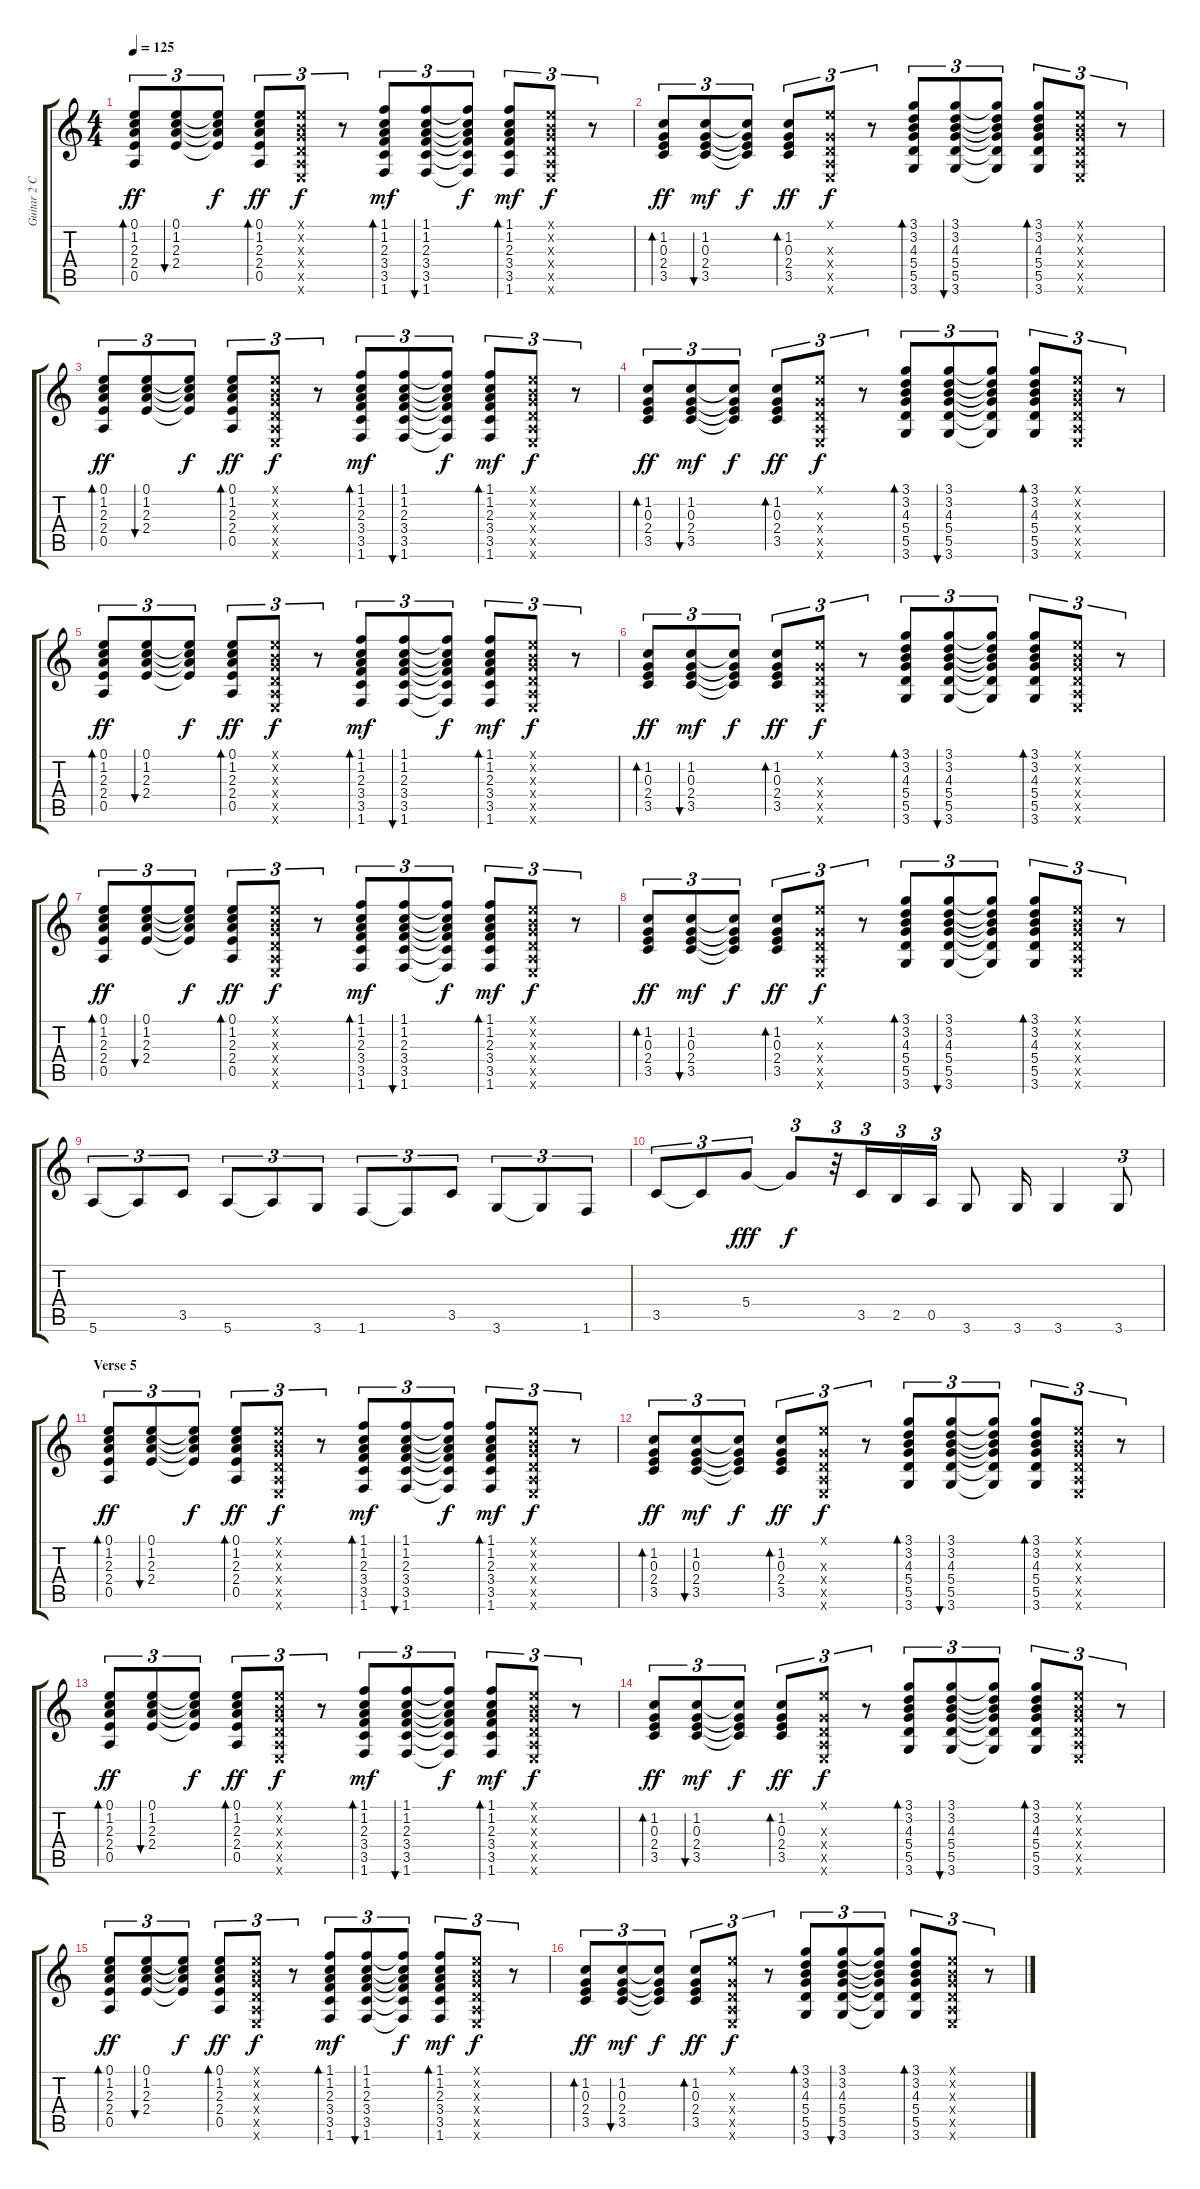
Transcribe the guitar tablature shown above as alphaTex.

\track ("Guitar 2 Clean + Small reverb" "Guitar 2 C") {instrument electricguitarclean}
\staff {score tabs}
\tuning (E4 B3 G3 D3 A2 E2) {hide}
\ts (4 4)
\tempo 125
\clef g2
\ks c
(0.1 1.2 2.3 2.4 0.5).8{tu (3 2) bd 30 dy ff} (0.1 1.2 2.3 2.4).8{tu (3 2) bu 30} (0.1{t} 1.2{t} 2.3{t} 2.4{t}).8{tu (3 2) dy f} (0.1 1.2 2.3 2.4 0.5).8{tu (3 2) bd 30 dy ff} (0.1{x} 0.2{x} 0.3{x} 0.4{x} 0.5{x} 0.6{x}).8{tu (3 2) dy f} r.8{tu (3 2)} (1.1 1.2 2.3 3.4 3.5 1.6).8{tu (3 2) bd 30 dy mf} (1.1 1.2 2.3 3.4 3.5 1.6).8{tu (3 2) bu 30} (1.1{t} 1.2{t} 2.3{t} 3.4{t} 3.5{t} 1.6{t}).8{tu (3 2) dy f} (1.1 1.2 2.3 3.4 3.5 1.6).8{tu (3 2) bd 30 dy mf} (0.1{x} 0.2{x} 0.3{x} 0.4{x} 0.5{x} 0.6{x}).8{tu (3 2) dy f} r.8{tu (3 2)} |
(1.2 0.3 2.4 3.5).8{tu (3 2) bd 30 dy ff} (1.2 0.3 2.4 3.5).8{tu (3 2) bu 30 dy mf} (1.2{t} 0.3{t} 2.4{t} 3.5{t}).8{tu (3 2) dy f} (1.2 0.3 2.4 3.5).8{tu (3 2) bd 30 dy ff} (0.1{x} 0.3{x} 0.4{x} 0.5{x} 0.6{x}).8{tu (3 2) dy f} r.8{tu (3 2)} (3.1 3.2 4.3 5.4 5.5 3.6).8{tu (3 2) bd 30} (3.1 3.2 4.3 5.4 5.5 3.6).8{tu (3 2) bu 30} (3.1{t} 3.2{t} 4.3{t} 5.4{t} 5.5{t} 3.6{t}).8{tu (3 2)} (3.1 3.2 4.3 5.4 5.5 3.6).8{tu (3 2) bd 30} (0.1{x} 0.2{x} 0.3{x} 0.4{x} 0.5{x} 0.6{x}).8{tu (3 2)} r.8{tu (3 2)} |
(0.1 1.2 2.3 2.4 0.5).8{tu (3 2) bd 30 dy ff} (0.1 1.2 2.3 2.4).8{tu (3 2) bu 30} (0.1{t} 1.2{t} 2.3{t} 2.4{t}).8{tu (3 2) dy f} (0.1 1.2 2.3 2.4 0.5).8{tu (3 2) bd 30 dy ff} (0.1{x} 0.2{x} 0.3{x} 0.4{x} 0.5{x} 0.6{x}).8{tu (3 2) dy f} r.8{tu (3 2)} (1.1 1.2 2.3 3.4 3.5 1.6).8{tu (3 2) bd 30 dy mf} (1.1 1.2 2.3 3.4 3.5 1.6).8{tu (3 2) bu 30} (1.1{t} 1.2{t} 2.3{t} 3.4{t} 3.5{t} 1.6{t}).8{tu (3 2) dy f} (1.1 1.2 2.3 3.4 3.5 1.6).8{tu (3 2) bd 30 dy mf} (0.1{x} 0.2{x} 0.3{x} 0.4{x} 0.5{x} 0.6{x}).8{tu (3 2) dy f} r.8{tu (3 2)} |
(1.2 0.3 2.4 3.5).8{tu (3 2) bd 30 dy ff} (1.2 0.3 2.4 3.5).8{tu (3 2) bu 30 dy mf} (1.2{t} 0.3{t} 2.4{t} 3.5{t}).8{tu (3 2) dy f} (1.2 0.3 2.4 3.5).8{tu (3 2) bd 30 dy ff} (0.1{x} 0.3{x} 0.4{x} 0.5{x} 0.6{x}).8{tu (3 2) dy f} r.8{tu (3 2)} (3.1 3.2 4.3 5.4 5.5 3.6).8{tu (3 2) bd 30} (3.1 3.2 4.3 5.4 5.5 3.6).8{tu (3 2) bu 30} (3.1{t} 3.2{t} 4.3{t} 5.4{t} 5.5{t} 3.6{t}).8{tu (3 2)} (3.1 3.2 4.3 5.4 5.5 3.6).8{tu (3 2) bd 30} (0.1{x} 0.2{x} 0.3{x} 0.4{x} 0.5{x} 0.6{x}).8{tu (3 2)} r.8{tu (3 2)} |
(0.1 1.2 2.3 2.4 0.5).8{tu (3 2) bd 30 dy ff} (0.1 1.2 2.3 2.4).8{tu (3 2) bu 30} (0.1{t} 1.2{t} 2.3{t} 2.4{t}).8{tu (3 2) dy f} (0.1 1.2 2.3 2.4 0.5).8{tu (3 2) bd 30 dy ff} (0.1{x} 0.2{x} 0.3{x} 0.4{x} 0.5{x} 0.6{x}).8{tu (3 2) dy f} r.8{tu (3 2)} (1.1 1.2 2.3 3.4 3.5 1.6).8{tu (3 2) bd 30 dy mf} (1.1 1.2 2.3 3.4 3.5 1.6).8{tu (3 2) bu 30} (1.1{t} 1.2{t} 2.3{t} 3.4{t} 3.5{t} 1.6{t}).8{tu (3 2) dy f} (1.1 1.2 2.3 3.4 3.5 1.6).8{tu (3 2) bd 30 dy mf} (0.1{x} 0.2{x} 0.3{x} 0.4{x} 0.5{x} 0.6{x}).8{tu (3 2) dy f} r.8{tu (3 2)} |
(1.2 0.3 2.4 3.5).8{tu (3 2) bd 30 dy ff} (1.2 0.3 2.4 3.5).8{tu (3 2) bu 30 dy mf} (1.2{t} 0.3{t} 2.4{t} 3.5{t}).8{tu (3 2) dy f} (1.2 0.3 2.4 3.5).8{tu (3 2) bd 30 dy ff} (0.1{x} 0.3{x} 0.4{x} 0.5{x} 0.6{x}).8{tu (3 2) dy f} r.8{tu (3 2)} (3.1 3.2 4.3 5.4 5.5 3.6).8{tu (3 2) bd 30} (3.1 3.2 4.3 5.4 5.5 3.6).8{tu (3 2) bu 30} (3.1{t} 3.2{t} 4.3{t} 5.4{t} 5.5{t} 3.6{t}).8{tu (3 2)} (3.1 3.2 4.3 5.4 5.5 3.6).8{tu (3 2) bd 30} (0.1{x} 0.2{x} 0.3{x} 0.4{x} 0.5{x} 0.6{x}).8{tu (3 2)} r.8{tu (3 2)} |
(0.1 1.2 2.3 2.4 0.5).8{tu (3 2) bd 30 dy ff} (0.1 1.2 2.3 2.4).8{tu (3 2) bu 30} (0.1{t} 1.2{t} 2.3{t} 2.4{t}).8{tu (3 2) dy f} (0.1 1.2 2.3 2.4 0.5).8{tu (3 2) bd 30 dy ff} (0.1{x} 0.2{x} 0.3{x} 0.4{x} 0.5{x} 0.6{x}).8{tu (3 2) dy f} r.8{tu (3 2)} (1.1 1.2 2.3 3.4 3.5 1.6).8{tu (3 2) bd 30 dy mf} (1.1 1.2 2.3 3.4 3.5 1.6).8{tu (3 2) bu 30} (1.1{t} 1.2{t} 2.3{t} 3.4{t} 3.5{t} 1.6{t}).8{tu (3 2) dy f} (1.1 1.2 2.3 3.4 3.5 1.6).8{tu (3 2) bd 30 dy mf} (0.1{x} 0.2{x} 0.3{x} 0.4{x} 0.5{x} 0.6{x}).8{tu (3 2) dy f} r.8{tu (3 2)} |
(1.2 0.3 2.4 3.5).8{tu (3 2) bd 30 dy ff} (1.2 0.3 2.4 3.5).8{tu (3 2) bu 30 dy mf} (1.2{t} 0.3{t} 2.4{t} 3.5{t}).8{tu (3 2) dy f} (1.2 0.3 2.4 3.5).8{tu (3 2) bd 30 dy ff} (0.1{x} 0.3{x} 0.4{x} 0.5{x} 0.6{x}).8{tu (3 2) dy f} r.8{tu (3 2)} (3.1 3.2 4.3 5.4 5.5 3.6).8{tu (3 2) bd 30} (3.1 3.2 4.3 5.4 5.5 3.6).8{tu (3 2) bu 30} (3.1{t} 3.2{t} 4.3{t} 5.4{t} 5.5{t} 3.6{t}).8{tu (3 2)} (3.1 3.2 4.3 5.4 5.5 3.6).8{tu (3 2) bd 30} (0.1{x} 0.2{x} 0.3{x} 0.4{x} 0.5{x} 0.6{x}).8{tu (3 2)} r.8{tu (3 2)} |
5.6.8{tu (3 2)} 5.6{t}.8{tu (3 2)} 3.5.8{tu (3 2)} 5.6.8{tu (3 2)} 5.6{t}.8{tu (3 2)} 3.6.8{tu (3 2)} 1.6.8{tu (3 2)} 1.6{t}.8{tu (3 2)} 3.5.8{tu (3 2)} 3.6.8{tu (3 2)} 3.6{t}.8{tu (3 2)} 1.6.8{tu (3 2)} |
3.5.8{tu (3 2)} 3.5{t}.8{tu (3 2)} 5.4.8{tu (3 2) dy fff} 5.4{t}.8{tu (3 2) dy f} r.32{tu (3 2)} 3.5.16{tu (3 2)} 2.5.16{tu (3 2)} 0.5.16{tu (3 2)} 3.6.8 3.6.16 3.6.4 3.6.8{tu (3 2)} |
\section ("" "Verse 5")
(0.1 1.2 2.3 2.4 0.5).8{tu (3 2) bd 30 dy ff} (0.1 1.2 2.3 2.4).8{tu (3 2) bu 30} (0.1{t} 1.2{t} 2.3{t} 2.4{t}).8{tu (3 2) dy f} (0.1 1.2 2.3 2.4 0.5).8{tu (3 2) bd 30 dy ff} (0.1{x} 0.2{x} 0.3{x} 0.4{x} 0.5{x} 0.6{x}).8{tu (3 2) dy f} r.8{tu (3 2)} (1.1 1.2 2.3 3.4 3.5 1.6).8{tu (3 2) bd 30 dy mf} (1.1 1.2 2.3 3.4 3.5 1.6).8{tu (3 2) bu 30} (1.1{t} 1.2{t} 2.3{t} 3.4{t} 3.5{t} 1.6{t}).8{tu (3 2) dy f} (1.1 1.2 2.3 3.4 3.5 1.6).8{tu (3 2) bd 30 dy mf} (0.1{x} 0.2{x} 0.3{x} 0.4{x} 0.5{x} 0.6{x}).8{tu (3 2) dy f} r.8{tu (3 2)} |
(1.2 0.3 2.4 3.5).8{tu (3 2) bd 30 dy ff} (1.2 0.3 2.4 3.5).8{tu (3 2) bu 30 dy mf} (1.2{t} 0.3{t} 2.4{t} 3.5{t}).8{tu (3 2) dy f} (1.2 0.3 2.4 3.5).8{tu (3 2) bd 30 dy ff} (0.1{x} 0.3{x} 0.4{x} 0.5{x} 0.6{x}).8{tu (3 2) dy f} r.8{tu (3 2)} (3.1 3.2 4.3 5.4 5.5 3.6).8{tu (3 2) bd 30} (3.1 3.2 4.3 5.4 5.5 3.6).8{tu (3 2) bu 30} (3.1{t} 3.2{t} 4.3{t} 5.4{t} 5.5{t} 3.6{t}).8{tu (3 2)} (3.1 3.2 4.3 5.4 5.5 3.6).8{tu (3 2) bd 30} (0.1{x} 0.2{x} 0.3{x} 0.4{x} 0.5{x} 0.6{x}).8{tu (3 2)} r.8{tu (3 2)} |
(0.1 1.2 2.3 2.4 0.5).8{tu (3 2) bd 30 dy ff} (0.1 1.2 2.3 2.4).8{tu (3 2) bu 30} (0.1{t} 1.2{t} 2.3{t} 2.4{t}).8{tu (3 2) dy f} (0.1 1.2 2.3 2.4 0.5).8{tu (3 2) bd 30 dy ff} (0.1{x} 0.2{x} 0.3{x} 0.4{x} 0.5{x} 0.6{x}).8{tu (3 2) dy f} r.8{tu (3 2)} (1.1 1.2 2.3 3.4 3.5 1.6).8{tu (3 2) bd 30 dy mf} (1.1 1.2 2.3 3.4 3.5 1.6).8{tu (3 2) bu 30} (1.1{t} 1.2{t} 2.3{t} 3.4{t} 3.5{t} 1.6{t}).8{tu (3 2) dy f} (1.1 1.2 2.3 3.4 3.5 1.6).8{tu (3 2) bd 30 dy mf} (0.1{x} 0.2{x} 0.3{x} 0.4{x} 0.5{x} 0.6{x}).8{tu (3 2) dy f} r.8{tu (3 2)} |
(1.2 0.3 2.4 3.5).8{tu (3 2) bd 30 dy ff} (1.2 0.3 2.4 3.5).8{tu (3 2) bu 30 dy mf} (1.2{t} 0.3{t} 2.4{t} 3.5{t}).8{tu (3 2) dy f} (1.2 0.3 2.4 3.5).8{tu (3 2) bd 30 dy ff} (0.1{x} 0.3{x} 0.4{x} 0.5{x} 0.6{x}).8{tu (3 2) dy f} r.8{tu (3 2)} (3.1 3.2 4.3 5.4 5.5 3.6).8{tu (3 2) bd 30} (3.1 3.2 4.3 5.4 5.5 3.6).8{tu (3 2) bu 30} (3.1{t} 3.2{t} 4.3{t} 5.4{t} 5.5{t} 3.6{t}).8{tu (3 2)} (3.1 3.2 4.3 5.4 5.5 3.6).8{tu (3 2) bd 30} (0.1{x} 0.2{x} 0.3{x} 0.4{x} 0.5{x} 0.6{x}).8{tu (3 2)} r.8{tu (3 2)} |
(0.1 1.2 2.3 2.4 0.5).8{tu (3 2) bd 30 dy ff} (0.1 1.2 2.3 2.4).8{tu (3 2) bu 30} (0.1{t} 1.2{t} 2.3{t} 2.4{t}).8{tu (3 2) dy f} (0.1 1.2 2.3 2.4 0.5).8{tu (3 2) bd 30 dy ff} (0.1{x} 0.2{x} 0.3{x} 0.4{x} 0.5{x} 0.6{x}).8{tu (3 2) dy f} r.8{tu (3 2)} (1.1 1.2 2.3 3.4 3.5 1.6).8{tu (3 2) bd 30 dy mf} (1.1 1.2 2.3 3.4 3.5 1.6).8{tu (3 2) bu 30} (1.1{t} 1.2{t} 2.3{t} 3.4{t} 3.5{t} 1.6{t}).8{tu (3 2) dy f} (1.1 1.2 2.3 3.4 3.5 1.6).8{tu (3 2) bd 30 dy mf} (0.1{x} 0.2{x} 0.3{x} 0.4{x} 0.5{x} 0.6{x}).8{tu (3 2) dy f} r.8{tu (3 2)} |
(1.2 0.3 2.4 3.5).8{tu (3 2) bd 30 dy ff} (1.2 0.3 2.4 3.5).8{tu (3 2) bu 30 dy mf} (1.2{t} 0.3{t} 2.4{t} 3.5{t}).8{tu (3 2) dy f} (1.2 0.3 2.4 3.5).8{tu (3 2) bd 30 dy ff} (0.1{x} 0.3{x} 0.4{x} 0.5{x} 0.6{x}).8{tu (3 2) dy f} r.8{tu (3 2)} (3.1 3.2 4.3 5.4 5.5 3.6).8{tu (3 2) bd 30} (3.1 3.2 4.3 5.4 5.5 3.6).8{tu (3 2) bu 30} (3.1{t} 3.2{t} 4.3{t} 5.4{t} 5.5{t} 3.6{t}).8{tu (3 2)} (3.1 3.2 4.3 5.4 5.5 3.6).8{tu (3 2) bd 30} (0.1{x} 0.2{x} 0.3{x} 0.4{x} 0.5{x} 0.6{x}).8{tu (3 2)} r.8{tu (3 2)}
